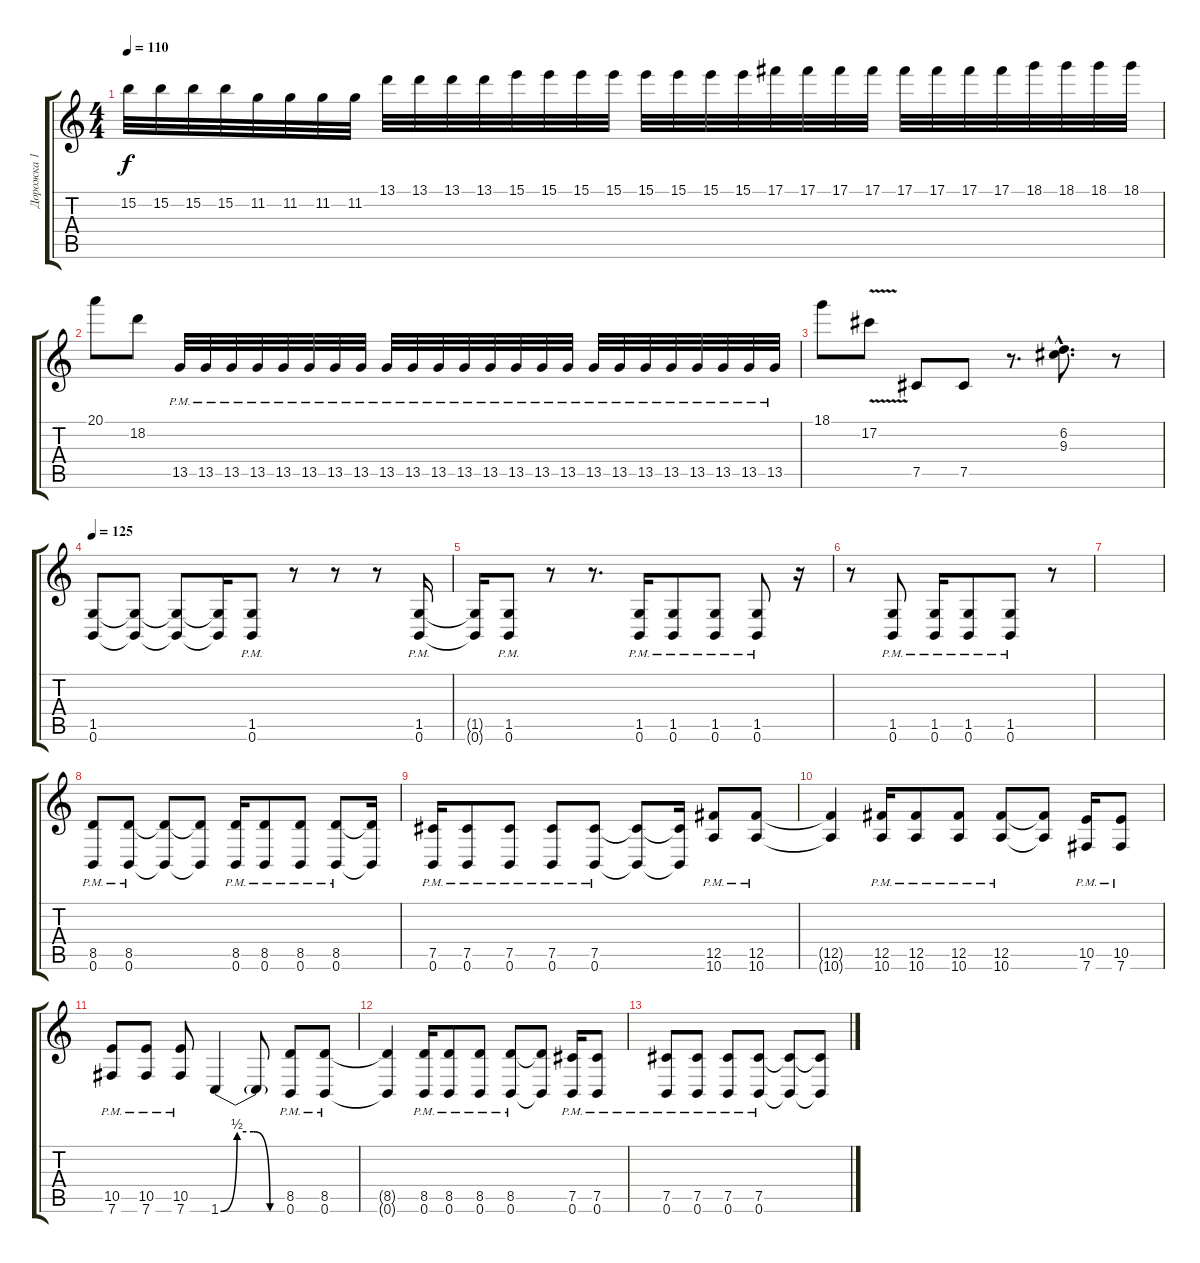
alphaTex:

\track ("Дорожка 1" "Дорожка 1") {instrument distortionguitar}
\staff {score tabs}
\tuning (Db4 Ab3 E3 B2 Gb2 B1) {hide}
\ts (4 4)
\tempo 110
\clef g2
\ks c
15.2.32{dy f} 15.2.32 15.2.32 15.2.32 11.2.32 11.2.32 11.2.32 11.2.32 13.1.32 13.1.32 13.1.32 13.1.32 15.1.32 15.1.32 15.1.32 15.1.32 15.1.32 15.1.32 15.1.32 15.1.32 17.1.32 17.1.32 17.1.32 17.1.32 17.1.32 17.1.32 17.1.32 17.1.32 18.1.32 18.1.32 18.1.32 18.1.32 |
20.1.8 18.2.8 13.5{pm}.32 13.5{pm}.32 13.5{pm}.32 13.5{pm}.32 13.5{pm}.32 13.5{pm}.32 13.5{pm}.32 13.5{pm}.32 13.5{pm}.32 13.5{pm}.32 13.5{pm}.32 13.5{pm}.32 13.5{pm}.32 13.5{pm}.32 13.5{pm}.32 13.5{pm}.32 13.5{pm}.32 13.5{pm}.32 13.5{pm}.32 13.5{pm}.32 13.5{pm}.32 13.5{pm}.32 13.5{pm}.32 13.5{pm}.32 |
18.1.8 17.2{v}.8 7.5.8 7.5.8 r.8{d} (6.2{hac} 9.3{hac}).8{d} r.8 |
\tempo 125
(1.5 0.6).8 (1.5{t} 0.6{t}).8 (1.5{t} 0.6{t}).8 (1.5{t} 0.6{t}).16 (1.5{pm} 0.6).8 r.8 r.8 r.8 (1.5{pm} 0.6).16 |
(1.5{t} 0.6{t}).16 (1.5{pm} 0.6).8 r.8 r.8{d} (1.5{pm} 0.6).16 (1.5{pm} 0.6).8 (1.5{pm} 0.6).8 (1.5{pm} 0.6).8 r.16 |
r.8 (1.5{pm} 0.6).8 (1.5{pm} 0.6).16 (1.5{pm} 0.6).8 (1.5{pm} 0.6).8 r.8 |
|
(8.5{pm} 0.6).8 (8.5{pm} 0.6).8 (8.5{t} 0.6{t}).8 (8.5{t} 0.6{t}).8 (8.5{pm} 0.6).16 (8.5{pm} 0.6).8 (8.5{pm} 0.6).8 (8.5{pm} 0.6).8 (8.5{t} 0.6{t}).16 |
(7.5{pm} 0.6).16 (7.5{pm} 0.6).8 (7.5{pm} 0.6).8 (7.5{pm} 0.6).8 (7.5{pm} 0.6).8 (7.5{t} 0.6{t}).8 (7.5{t} 0.6{t}).16 (12.5{pm} 10.6).8 (12.5{pm} 10.6).8 |
(12.5{t} 10.6{t}).4 (12.5{pm} 10.6).16 (12.5{pm} 10.6).8 (12.5{pm} 10.6).8 (12.5{pm} 10.6).8 (12.5{t} 10.6{t}).8 (10.5{pm} 7.6).16 (10.5{pm} 7.6).8 |
(10.5{pm} 7.6).8 (10.5{pm} 7.6).8 (10.5{pm} 7.6).8 1.6{be (custom 0 0 15 2 30 2 45 0 60 0)}.4 1.6{t}.8 (8.5{pm} 0.6).8 (8.5{pm} 0.6).8 |
(8.5{t} 0.6{t}).4 (8.5{pm} 0.6).16 (8.5{pm} 0.6).8 (8.5{pm} 0.6).8 (8.5{pm} 0.6).8 (8.5{t} 0.6{t}).8 (7.5{pm} 0.6).16 (7.5{pm} 0.6).8 |
(7.5{pm} 0.6).8 (7.5{pm} 0.6).8 (7.5{pm} 0.6).8 (7.5{pm} 0.6).8 (7.5{t} 0.6{t}).8 (7.5{t} 0.6{t}).8
